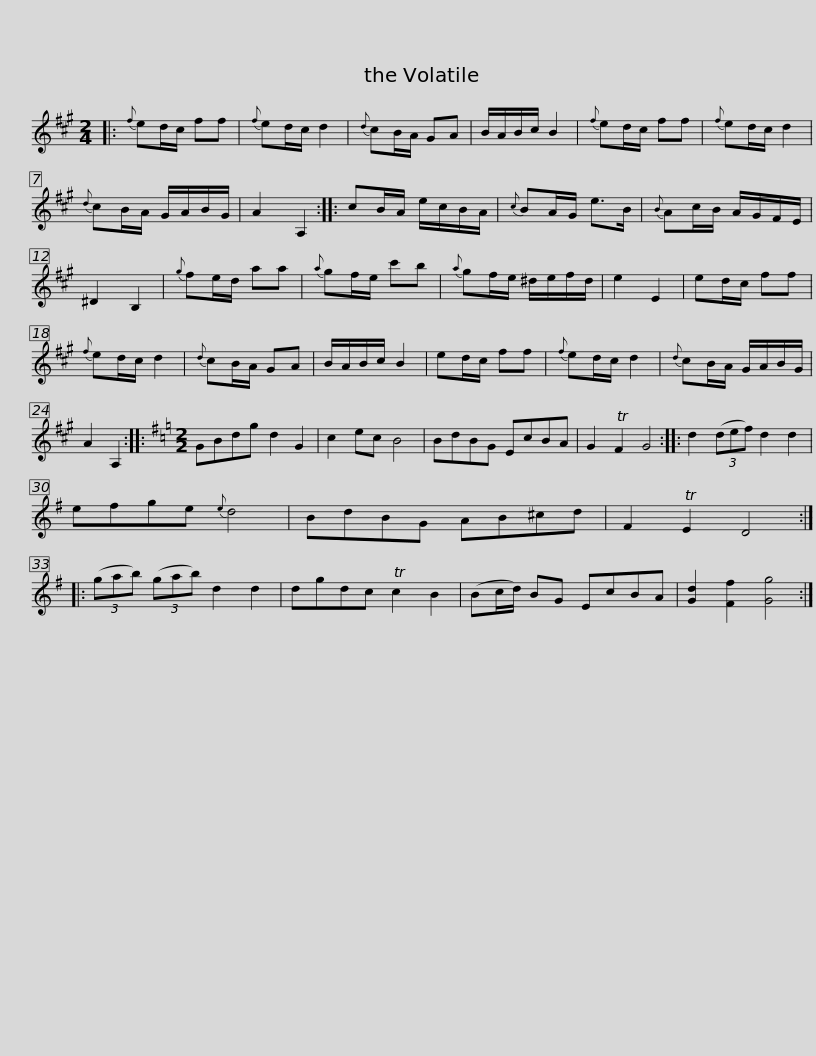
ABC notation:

X:1
L:1/8
M:2/4
I:linebreak $
K:A
V:1 treble
V:1
|:{f} ed/c/ ff |{f} ed/c/ d2 |{d} cB/A/ GA | B/A/B/c/ B2 |{f} ed/c/ ff | %5
{f} ed/c/ d2 |{d} cB/A/ G/A/B/G/ | A2 A,2 ::$ cB/A/ e/c/B/A/ |{c} BA/G/ e>B | %10
{B} Ac/B/ A/G/F/E/ | ^D2 B,2 |{g} fe/d/ aa |{a} gf/e/ c'b |{a} gf/e/ ^d/e/f/d/ |$ %15
 e2 E2 | ed/c/ ff |{f} ed/c/ d2 |{d} cB/A/ GA | B/A/B/c/ B2 | %20
 ed/c/ ff |{f} ed/c/ d2 |{d} cB/A/ G/A/B/G/ | A2 A,2 ::$[K:G][M:2/2] GBdg d2 G2 | %25
 c2 ec B4 | BdBG EcBA | G2 TF2 G4 :: d2 (3(def) d2 d2 | efge{e} d4 |$ %30
 BdBG AB^cd | F2 TE2 D4 :: (3(gab) (3(gab) d2 d2 | dgdc Tc2 B2 | (Bc/d/) BG EcBA | %35
 [Gd]2 [Ff]2 [Gg]4 :| %36
